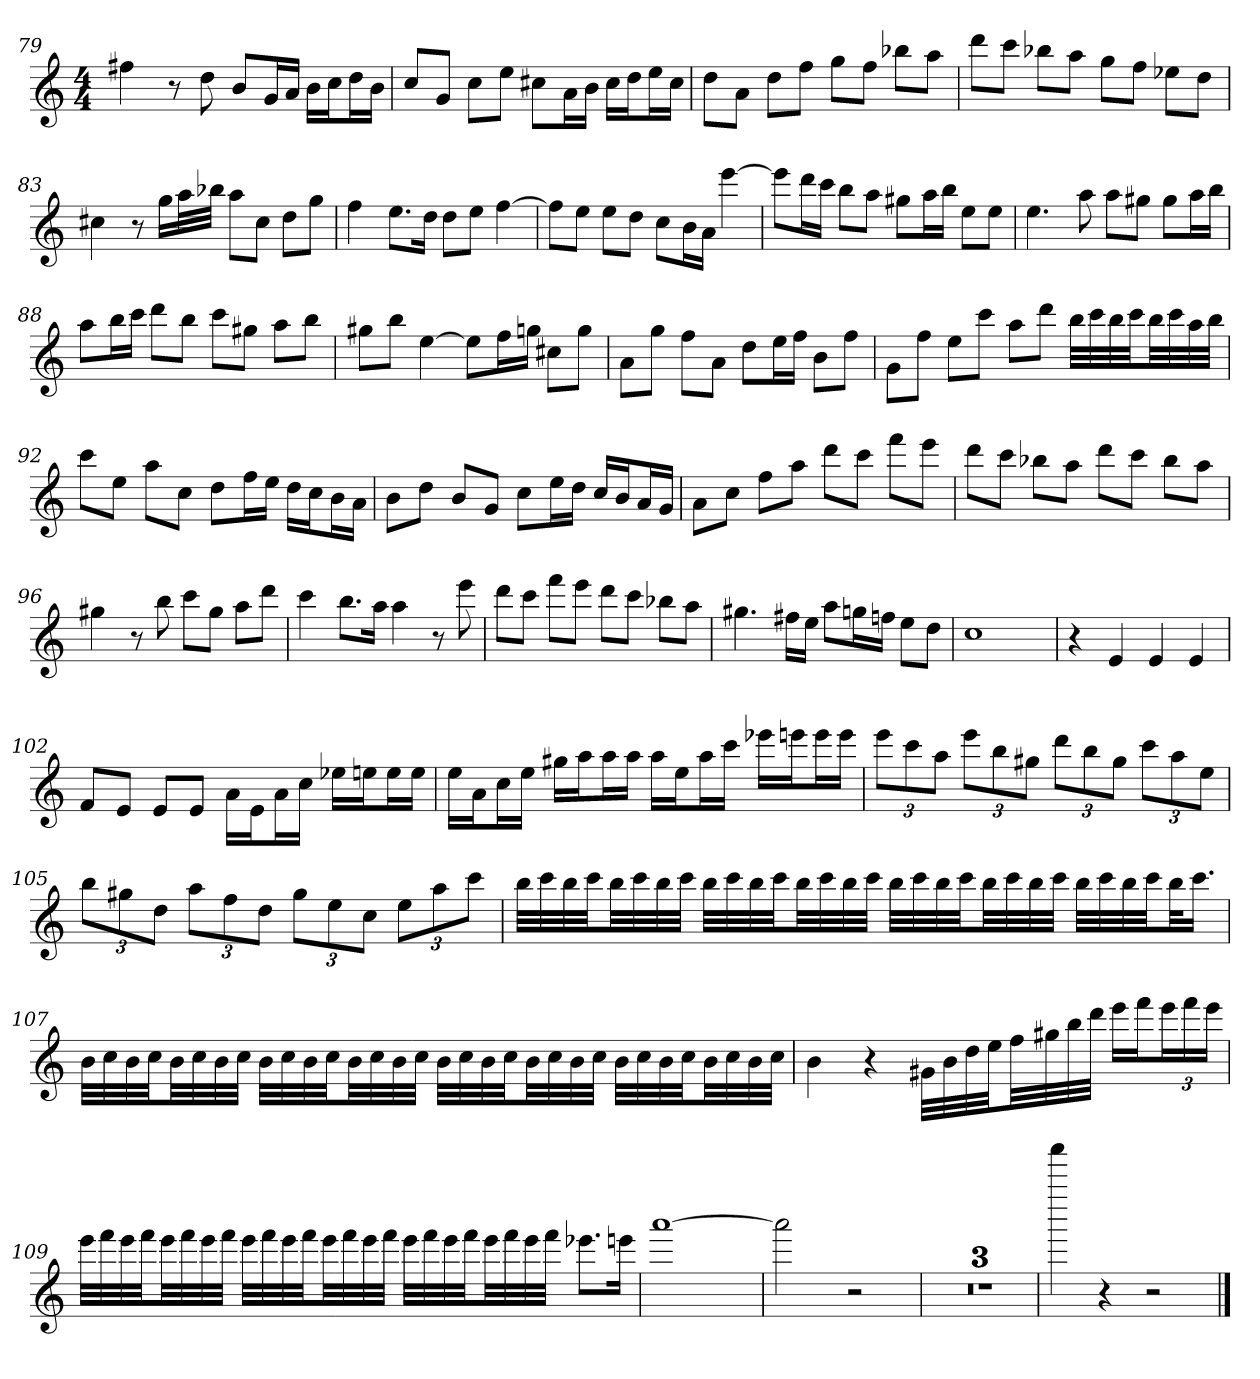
**kern
*part1
*staff1
*clefG2
*k[]
*a:
*M4/4
=79
4ff#X
8r
8dd
8b/L
16g/L
16a/JJ
16b\LL
16cc\J
16dd\L
16b\JJ
=80
8cc/L
8g/J
8cc\L
8ee\J
8cc#X\L
16a\L
16b\JJ
16cc#\LL
16dd\J
16ee\L
16cc#\JJ
=81
8dd\L
8a\J
8dd\L
8ff\J
8gg\L
8ff\J
8bb-X\L
8aa\J
=82
8ddd\L
8ccc\J
8bb-X\L
8aa\J
8gg\L
8ff\J
8ee-X\L
8dd\J
=83
4cc#X
8r
16gg\LL
32aa\L
32bb-X\JJJ
8aa\L
8cc#\J
8dd\L
8gg\J
=84
4ff
8.ee\L
16dd\Jk
8dd\L
8ee\J
[4ff
=85
8ff\L]
8ee\J
8ee\L
8dd\J
8cc\L
16b\L
16a\JJ
[4eee
=86
8eee\L]
16ddd\L
16ccc\JJ
8bb\L
8aa\J
8gg#X\L
16aa\L
16bb\JJ
8ee\L
8ee\J
=87
4.ee
8aa
8aa\L
8gg#X\J
8gg#\L
16aa\L
16bb\JJ
=88
8aa\L
16bb\L
16ccc\JJ
8ddd\L
8bb\J
8ccc\L
8gg#X\J
8aa\L
8bb\J
=89
8gg#X\L
8bb\J
[4ee
8ee\L]
16ff\L
16ggn\JJ
8cc#X\L
8gg\J
=90
8a\L
8gg\J
8ff\L
8a\J
8dd\L
16ee\L
16ff\JJ
8b\L
8ff\J
=91
8g\L
8ff\J
8ee\L
8ccc\J
8aa\L
8ddd\J
32bb\LLL
32ccc\
32bb\
32ccc\JJ
32bb\LL
32ccc\
32aa\
32bb\JJJ
=92
8ccc\L
8ee\J
8aa\L
8cc\J
8dd\L
16ff\L
16ee\JJ
16dd\LL
16cc\J
16b\L
16a\JJ
=93
8b\L
8dd\J
8b/L
8g/J
8cc\L
16ee\L
16dd\JJ
16cc/LL
16b/J
16a/L
16g/JJ
=94
8a\L
8cc\J
8ff\L
8aa\J
8ddd\L
8ccc\J
8fff\L
8eee\J
=95
8ddd\L
8ccc\J
8bb-X\L
8aa\J
8ddd\L
8ccc\J
8bb-\L
8aa\J
=96
4gg#X
8r
8bb
8ccc\L
8gg#\J
8aa\L
8ddd\J
=97
4ccc
8.bb\L
16aa\Jk
4aa
8r
8eee
=98
8ddd\L
8ccc\J
8fff\L
8eee\J
8ddd\L
8ccc\J
8bb-X\L
8aa\J
=99
4.gg#X
16ff#X\LL
16ee\JJ
8aa\L
16ggn\L
16ffn\JJ
8ee\L
8dd\J
=100
1cc
=101
4r
4e
4e
4e
=102
8f/L
8e/J
8e/L
8e/J
16a\LL
16e\J
16a\L
16cc\JJ
16ee-X\LL
16een\J
16ee\L
16ee\JJ
=103
16ee\LL
16a\J
16cc\L
16ee\JJ
16gg#X\LL
16aa\J
16aa\L
16aa\JJ
16aa\LL
16ee\J
16aa\L
16ccc\JJ
16eee-X\LL
16eeen\J
16eee\L
16eee\JJ
=104
12eee\L
12ccc\
12aa\J
12eee\L
12bb\
12gg#X\J
12ddd\L
12bb\
12gg#\J
12ccc\L
12aa\
12ee\J
=105
12bb\L
12gg#X\
12dd\J
12aa\L
12ff\
12dd\J
12gg#\L
12ee\
12cc\J
12ee\L
12aa\
12ccc\J
=106
32bb\LLL
32ccc\
32bb\
32ccc\JJ
32bb\LL
32ccc\
32bb\
32ccc\JJJ
32bb\LLL
32ccc\
32bb\
32ccc\JJ
32bb\LL
32ccc\
32bb\
32ccc\JJJ
32bb\LLL
32ccc\
32bb\
32ccc\JJ
32bb\LL
32ccc\
32bb\
32ccc\JJJ
32bb\LLL
32ccc\
32bb\
32ccc\JJ
32bb\KL
16.ccc\JJ
=107
32b\LLL
32cc\
32b\
32cc\JJ
32b\LL
32cc\
32b\
32cc\JJJ
32b\LLL
32cc\
32b\
32cc\JJ
32b\LL
32cc\
32b\
32cc\JJJ
32b\LLL
32cc\
32b\
32cc\JJ
32b\LL
32cc\
32b\
32cc\JJJ
32b\LLL
32cc\
32b\
32cc\JJ
32b\LL
32cc\
32b\
32cc\JJJ
=108
4b
4r
32g#X\LLL
32b\
32dd\
32ee\JJ
32ff\LL
32gg#X\
32bb\
32ddd\JJJ
16eee\LL
16fff\J
24eee\L
24fff\
24eee\JJ
=109
32eee\LLL
32fff\
32eee\
32fff\JJ
32eee\LL
32fff\
32eee\
32fff\JJJ
32eee\LLL
32fff\
32eee\
32fff\JJ
32eee\LL
32fff\
32eee\
32fff\JJJ
32eee\LLL
32fff\
32eee\
32fff\JJ
32eee\LL
32fff\
32eee\
32fff\JJJ
8.eee-X\L
16eeen\Jk
=110
[1aaa
=111
2aaa]
2r
=112
1r
=113
1r
=114
1r
=115
4aaaaa
4r
2r
==
*-
